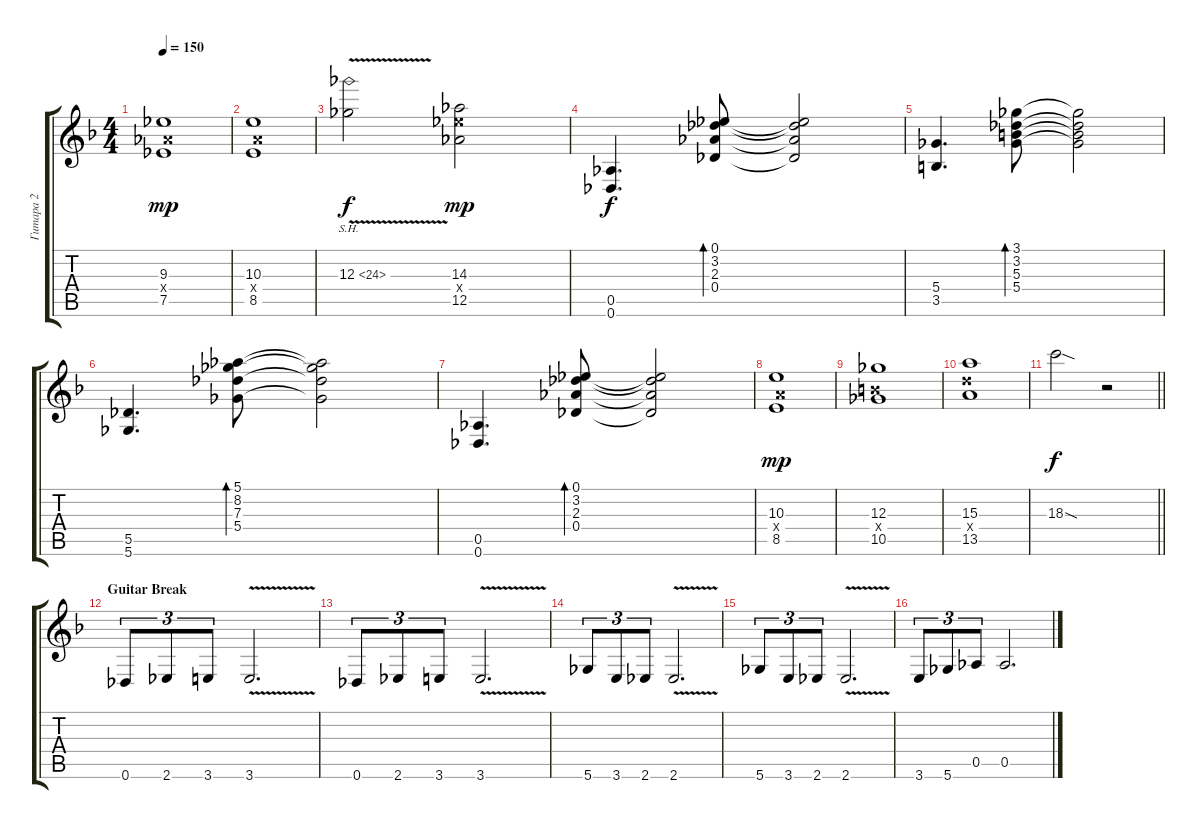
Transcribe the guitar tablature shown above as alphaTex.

\track ("Гитара 2" "Гитара 2") {instrument distortionguitar}
\staff {score tabs}
\tuning (Eb4 Bb3 Gb3 Db3 Ab2 Db2) {hide}
\ts (4 4)
\tempo 150
\clef g2
\ks dminor
(9.3 7.4{x} 7.5).1{dy mp} |
(10.3 8.4{x} 8.5).1 |
12.3{sh 12 v}.2{dy f} (14.3 14.4{x} 12.5).2{dy mp} |
(0.5 0.6).4{d dy f} (0.1 3.2 2.3 0.4).8{bd 60} (0.1{t} 3.2{t} 2.3{t} 0.4{t}).2 |
(5.4 3.5).4{d} (3.1 3.2 5.3 5.4).8{bd 480} (3.1{t} 3.2{t} 5.3{t} 5.4{t}).2 |
(5.5 5.6).4{d} (5.1 8.2 7.3 5.4).8{bd 480} (5.1{t} 8.2{t} 7.3{t} 5.4{t}).2 |
(0.5 0.6).4{d} (0.1 3.2 2.3 0.4).8{bd 60} (0.1{t} 3.2{t} 2.3{t} 0.4{t}).2 |
(10.3 8.4{x} 8.5).1{dy mp} |
(12.3 10.4{x} 10.5).1 |
(15.3 13.4{x} 13.5).1 |
\barLineRight lightlight
18.3{sod}.2{dy f} r.2 |
\section ("" "Guitar Break")
0.6.8{tu (3 2)} 2.6.8{tu (3 2)} 3.6.8{tu (3 2)} 3.6{v}.2{d} |
0.6.8{tu (3 2)} 2.6.8{tu (3 2)} 3.6.8{tu (3 2)} 3.6{v}.2{d} |
5.6.8{tu (3 2)} 3.6.8{tu (3 2)} 2.6.8{tu (3 2)} 2.6{v}.2{d} |
5.6.8{tu (3 2)} 3.6.8{tu (3 2)} 2.6.8{tu (3 2)} 2.6{v}.2{d} |
3.6.8{tu (3 2)} 5.6.8{tu (3 2)} 0.5.8{tu (3 2)} 0.5.2{d}
